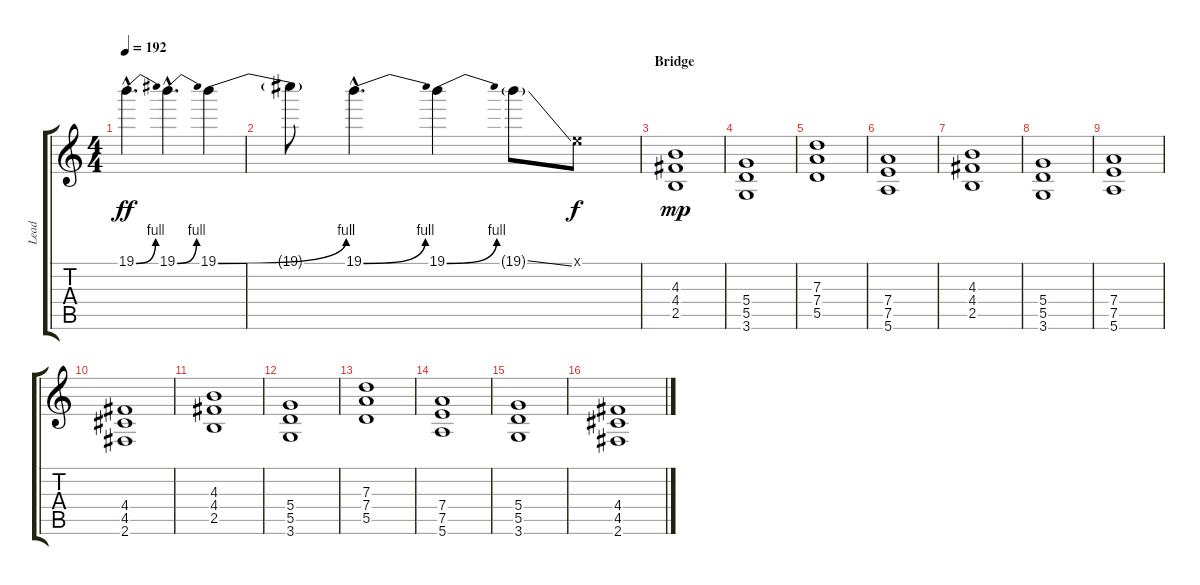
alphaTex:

\track ("Lead" "Lead") {instrument overdrivenguitar}
\staff {score tabs}
\tuning (E4 B3 G3 D3 A2 E2) {hide}
\ts (4 4)
\tempo 192
\clef g2
\ks c
19.1{be (bend 0 0 60 4) hac}.4{d dy ff} 19.1{be (bend 0 0 60 4) hac}.4{d} 19.1{be (bend 0 0 60 4)}.4 |
19.1{t}.8 19.1{be (bend 0 0 60 4) hac}.4{d} 19.1{be (bend 0 0 60 4)}.4 19.1{ss g}.8 0.1{x}.8{dy f} |
\section ("" "Bridge")
(4.3 4.4 2.5).1{dy mp} |
(5.4 5.5 3.6).1 |
(7.3 7.4 5.5).1 |
(7.4 7.5 5.6).1 |
(4.3 4.4 2.5).1 |
(5.4 5.5 3.6).1 |
(7.4 7.5 5.6).1 |
(4.4 4.5 2.6).1 |
(4.3 4.4 2.5).1 |
(5.4 5.5 3.6).1 |
(7.3 7.4 5.5).1 |
(7.4 7.5 5.6).1 |
(5.4 5.5 3.6).1 |
(4.4 4.5 2.6).1
